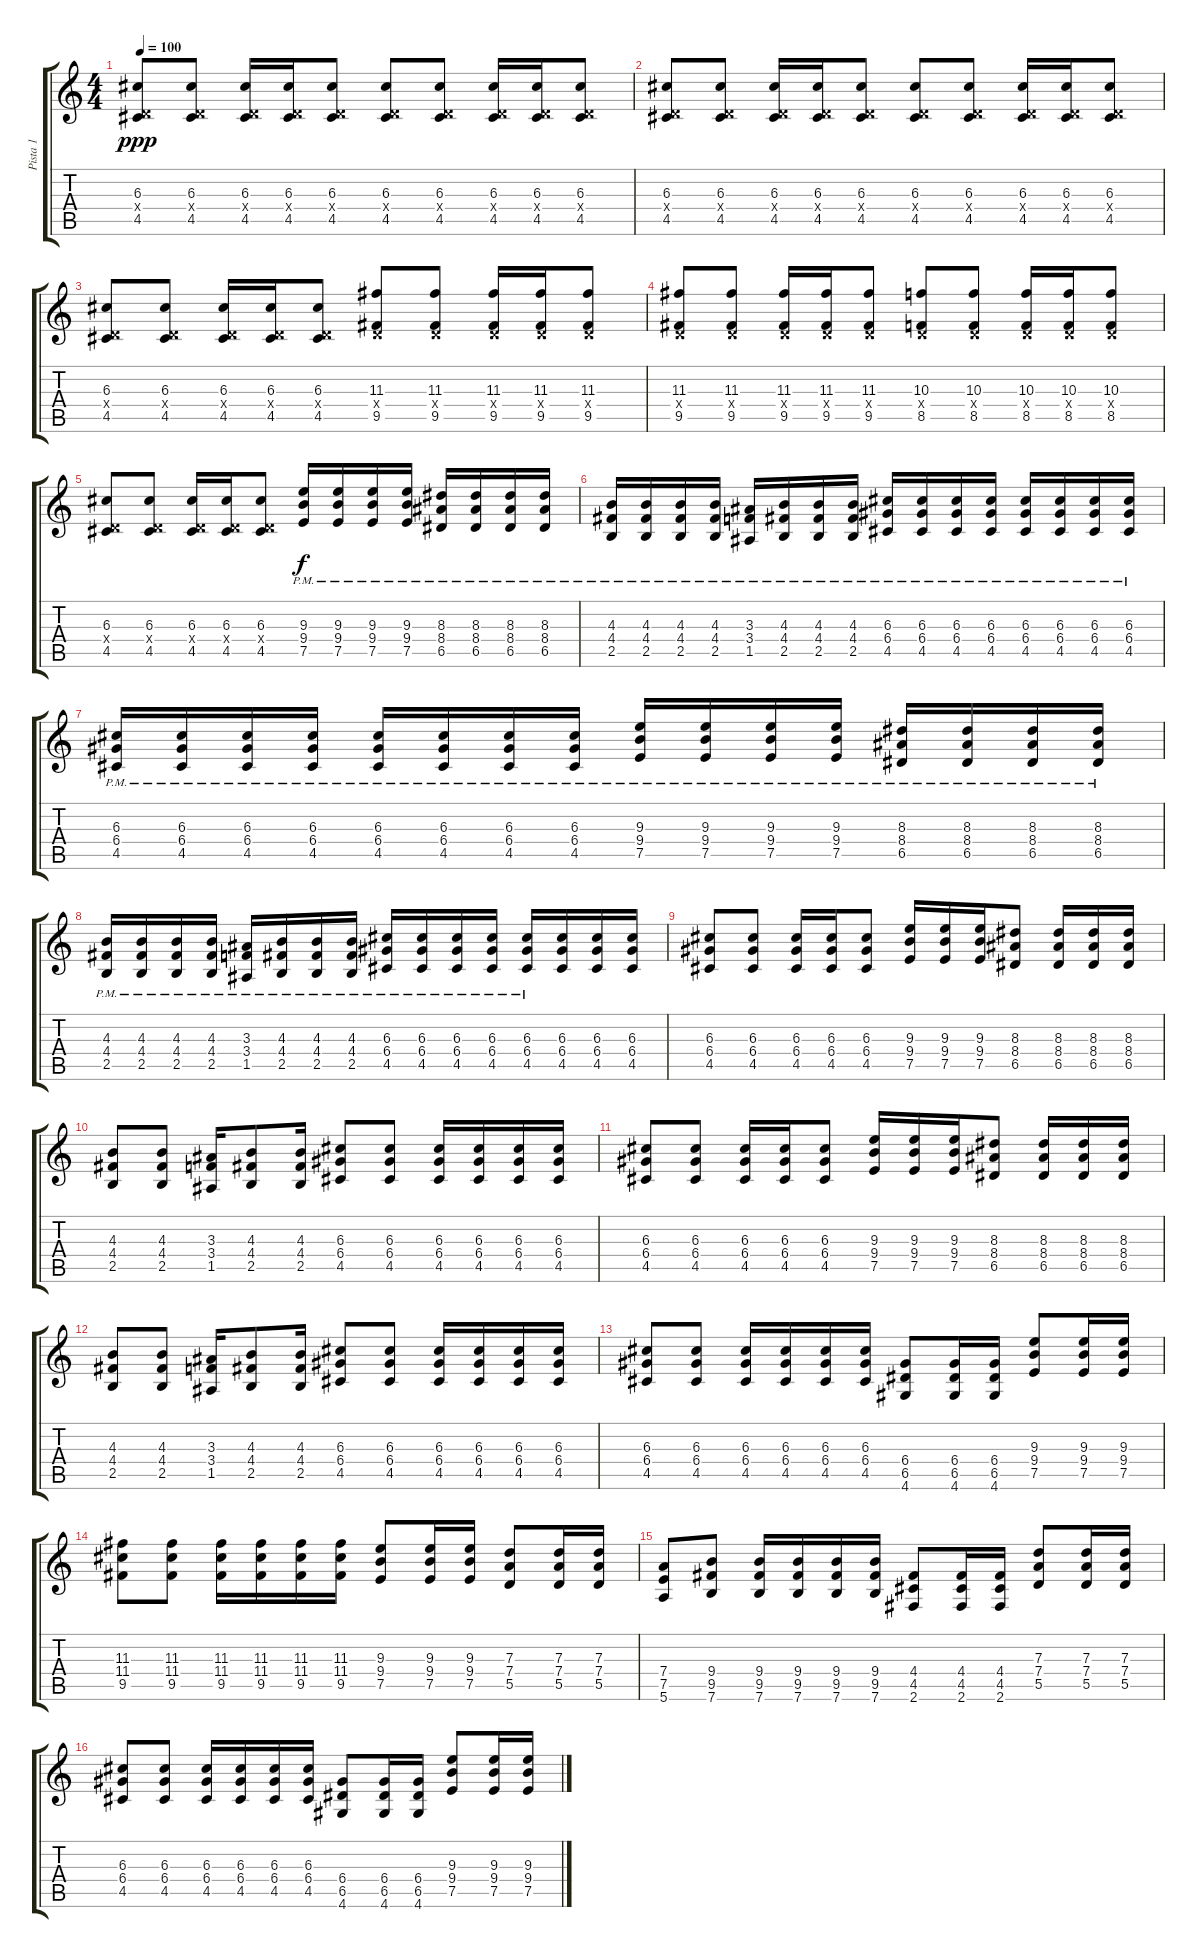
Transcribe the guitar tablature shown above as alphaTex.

\track ("Pista 1" "Pista 1") {instrument distortionguitar}
\staff {score tabs}
\tuning (E4 B3 G3 D3 A2 E2) {hide}
\ts (4 4)
\tempo 100
\clef g2
\ks c
(6.3 0.4{x} 4.5).8{dy ppp} (6.3 0.4{x} 4.5).8 (6.3 0.4{x} 4.5).16 (6.3 0.4{x} 4.5).16 (6.3 0.4{x} 4.5).8 (6.3 0.4{x} 4.5).8 (6.3 0.4{x} 4.5).8 (6.3 0.4{x} 4.5).16 (6.3 0.4{x} 4.5).16 (6.3 0.4{x} 4.5).8 |
(6.3 0.4{x} 4.5).8 (6.3 0.4{x} 4.5).8 (6.3 0.4{x} 4.5).16 (6.3 0.4{x} 4.5).16 (6.3 0.4{x} 4.5).8 (6.3 0.4{x} 4.5).8 (6.3 0.4{x} 4.5).8 (6.3 0.4{x} 4.5).16 (6.3 0.4{x} 4.5).16 (6.3 0.4{x} 4.5).8 |
(6.3 0.4{x} 4.5).8 (6.3 0.4{x} 4.5).8 (6.3 0.4{x} 4.5).16 (6.3 0.4{x} 4.5).16 (6.3 0.4{x} 4.5).8 (11.3 0.4{x} 9.5).8 (11.3 0.4{x} 9.5).8 (11.3 0.4{x} 9.5).16 (11.3 0.4{x} 9.5).16 (11.3 0.4{x} 9.5).8 |
(11.3 0.4{x} 9.5).8 (11.3 0.4{x} 9.5).8 (11.3 0.4{x} 9.5).16 (11.3 0.4{x} 9.5).16 (11.3 0.4{x} 9.5).8 (10.3 0.4{x} 8.5).8 (10.3 0.4{x} 8.5).8 (10.3 0.4{x} 8.5).16 (10.3 0.4{x} 8.5).16 (10.3 0.4{x} 8.5).8 |
(6.3 0.4{x} 4.5).8 (6.3 0.4{x} 4.5).8 (6.3 0.4{x} 4.5).16 (6.3 0.4{x} 4.5).16 (6.3 0.4{x} 4.5).8 (9.3{pm} 9.4{pm} 7.5{pm}).16{dy f} (9.3{pm} 9.4{pm} 7.5{pm}).16 (9.3{pm} 9.4{pm} 7.5{pm}).16 (9.3{pm} 9.4{pm} 7.5{pm}).16 (8.3{pm} 8.4{pm} 6.5{pm}).16 (8.3{pm} 8.4{pm} 6.5{pm}).16 (8.3{pm} 8.4{pm} 6.5{pm}).16 (8.3{pm} 8.4{pm} 6.5{pm}).16 |
(4.3{pm} 4.4{pm} 2.5{pm}).16 (4.3{pm} 4.4{pm} 2.5{pm}).16 (4.3{pm} 4.4{pm} 2.5{pm}).16 (4.3{pm} 4.4{pm} 2.5{pm}).16 (3.3{pm} 3.4{pm} 1.5{pm}).16 (4.3{pm} 4.4{pm} 2.5{pm}).16 (4.3{pm} 4.4{pm} 2.5{pm}).16 (4.3{pm} 4.4{pm} 2.5{pm}).16 (6.3{pm} 6.4{pm} 4.5{pm}).16 (6.3{pm} 6.4{pm} 4.5{pm}).16 (6.3{pm} 6.4{pm} 4.5{pm}).16 (6.3{pm} 6.4{pm} 4.5{pm}).16 (6.3{pm} 6.4{pm} 4.5{pm}).16 (6.3{pm} 6.4{pm} 4.5{pm}).16 (6.3{pm} 6.4{pm} 4.5{pm}).16 (6.3{pm} 6.4{pm} 4.5{pm}).16 |
(6.3{pm} 6.4{pm} 4.5{pm}).16 (6.3{pm} 6.4{pm} 4.5{pm}).16 (6.3{pm} 6.4{pm} 4.5{pm}).16 (6.3{pm} 6.4{pm} 4.5{pm}).16 (6.3{pm} 6.4{pm} 4.5{pm}).16 (6.3{pm} 6.4{pm} 4.5{pm}).16 (6.3{pm} 6.4{pm} 4.5{pm}).16 (6.3{pm} 6.4{pm} 4.5{pm}).16 (9.3{pm} 9.4{pm} 7.5{pm}).16 (9.3{pm} 9.4{pm} 7.5{pm}).16 (9.3{pm} 9.4{pm} 7.5{pm}).16 (9.3{pm} 9.4{pm} 7.5{pm}).16 (8.3{pm} 8.4{pm} 6.5{pm}).16 (8.3{pm} 8.4{pm} 6.5{pm}).16 (8.3{pm} 8.4{pm} 6.5{pm}).16 (8.3{pm} 8.4{pm} 6.5{pm}).16 |
(4.3{pm} 4.4{pm} 2.5{pm}).16 (4.3{pm} 4.4{pm} 2.5{pm}).16 (4.3{pm} 4.4{pm} 2.5{pm}).16 (4.3{pm} 4.4{pm} 2.5{pm}).16 (3.3{pm} 3.4{pm} 1.5{pm}).16 (4.3{pm} 4.4{pm} 2.5{pm}).16 (4.3{pm} 4.4{pm} 2.5{pm}).16 (4.3{pm} 4.4{pm} 2.5{pm}).16 (6.3{pm} 6.4{pm} 4.5{pm}).16 (6.3{pm} 6.4{pm} 4.5{pm}).16 (6.3{pm} 6.4{pm} 4.5{pm}).16 (6.3{pm} 6.4{pm} 4.5{pm}).16 (6.3{pm} 6.4{pm} 4.5{pm}).16 (6.3 6.4 4.5).16 (6.3 6.4 4.5).16 (6.3 6.4 4.5).16 |
(6.3 6.4 4.5).8 (6.3 6.4 4.5).8 (6.3 6.4 4.5).16 (6.3 6.4 4.5).16 (6.3 6.4 4.5).8 (9.3 9.4 7.5).16 (9.3 9.4 7.5).16 (9.3 9.4 7.5).16 (8.3 8.4 6.5).8 (8.3 8.4 6.5).16 (8.3 8.4 6.5).16 (8.3 8.4 6.5).16 |
(4.3 4.4 2.5).8 (4.3 4.4 2.5).8 (3.3 3.4 1.5).16 (4.3 4.4 2.5).8 (4.3 4.4 2.5).16 (6.3 6.4 4.5).8 (6.3 6.4 4.5).8 (6.3 6.4 4.5).16 (6.3 6.4 4.5).16 (6.3 6.4 4.5).16 (6.3 6.4 4.5).16 |
(6.3 6.4 4.5).8 (6.3 6.4 4.5).8 (6.3 6.4 4.5).16 (6.3 6.4 4.5).16 (6.3 6.4 4.5).8 (9.3 9.4 7.5).16 (9.3 9.4 7.5).16 (9.3 9.4 7.5).16 (8.3 8.4 6.5).8 (8.3 8.4 6.5).16 (8.3 8.4 6.5).16 (8.3 8.4 6.5).16 |
(4.3 4.4 2.5).8 (4.3 4.4 2.5).8 (3.3 3.4 1.5).16 (4.3 4.4 2.5).8 (4.3 4.4 2.5).16 (6.3 6.4 4.5).8 (6.3 6.4 4.5).8 (6.3 6.4 4.5).16 (6.3 6.4 4.5).16 (6.3 6.4 4.5).16 (6.3 6.4 4.5).16 |
(6.3 6.4 4.5).8 (6.3 6.4 4.5).8 (6.3 6.4 4.5).16 (6.3 6.4 4.5).16 (6.3 6.4 4.5).16 (6.3 6.4 4.5).16 (6.4 6.5 4.6).8 (6.4 6.5 4.6).16 (6.4 6.5 4.6).16 (9.3 9.4 7.5).8 (9.3 9.4 7.5).16 (9.3 9.4 7.5).16 |
(11.3 11.4 9.5).8 (11.3 11.4 9.5).8 (11.3 11.4 9.5).16 (11.3 11.4 9.5).16 (11.3 11.4 9.5).16 (11.3 11.4 9.5).16 (9.3 9.4 7.5).8 (9.3 9.4 7.5).16 (9.3 9.4 7.5).16 (7.3 7.4 5.5).8 (7.3 7.4 5.5).16 (7.3 7.4 5.5).16 |
(7.4 7.5 5.6).8 (9.4 9.5 7.6).8 (9.4 9.5 7.6).16 (9.4 9.5 7.6).16 (9.4 9.5 7.6).16 (9.4 9.5 7.6).16 (4.4 4.5 2.6).8 (4.4 4.5 2.6).16 (4.4 4.5 2.6).16 (7.3 7.4 5.5).8 (7.3 7.4 5.5).16 (7.3 7.4 5.5).16 |
(6.3 6.4 4.5).8 (6.3 6.4 4.5).8 (6.3 6.4 4.5).16 (6.3 6.4 4.5).16 (6.3 6.4 4.5).16 (6.3 6.4 4.5).16 (6.4 6.5 4.6).8 (6.4 6.5 4.6).16 (6.4 6.5 4.6).16 (9.3 9.4 7.5).8 (9.3 9.4 7.5).16 (9.3 9.4 7.5).16
